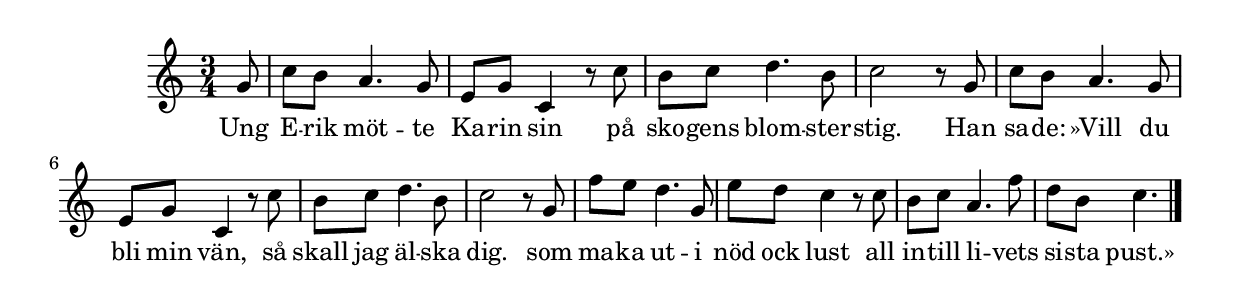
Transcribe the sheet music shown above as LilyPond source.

{
\time 3/4
\key c \major

 \partial 8
 g'8  | 
 c'' b' a'4. g'8  | 
 e' g' c'4 r8 c''  | 
 b' c'' d''4. b'8  | 
 c''2 r8 g'  | 
 c'' b' a'4. g'8  | 
 e' g' c'4 r8 c''  | 
 b' c'' d''4. b'8  | 
 c''2 r8 g'  | 
 f'' e'' d''4. g'8  | 
 e'' d'' c''4 r8 c''  | 
 b' c'' a'4. f''8  | 
 d'' b' c''4. \bar "|."
 }
 \addlyrics {
     Ung E -- rik möt -- te Ka -- rin sin på sko -- gens blom -- ster -- 
     stig. Han sa -- de: »Vill du bli min vän, så skall jag äl -- ska dig. som
     ma -- ka ut -- i nöd ock lust all in -- till li -- vets si -- sta pust.»
}
